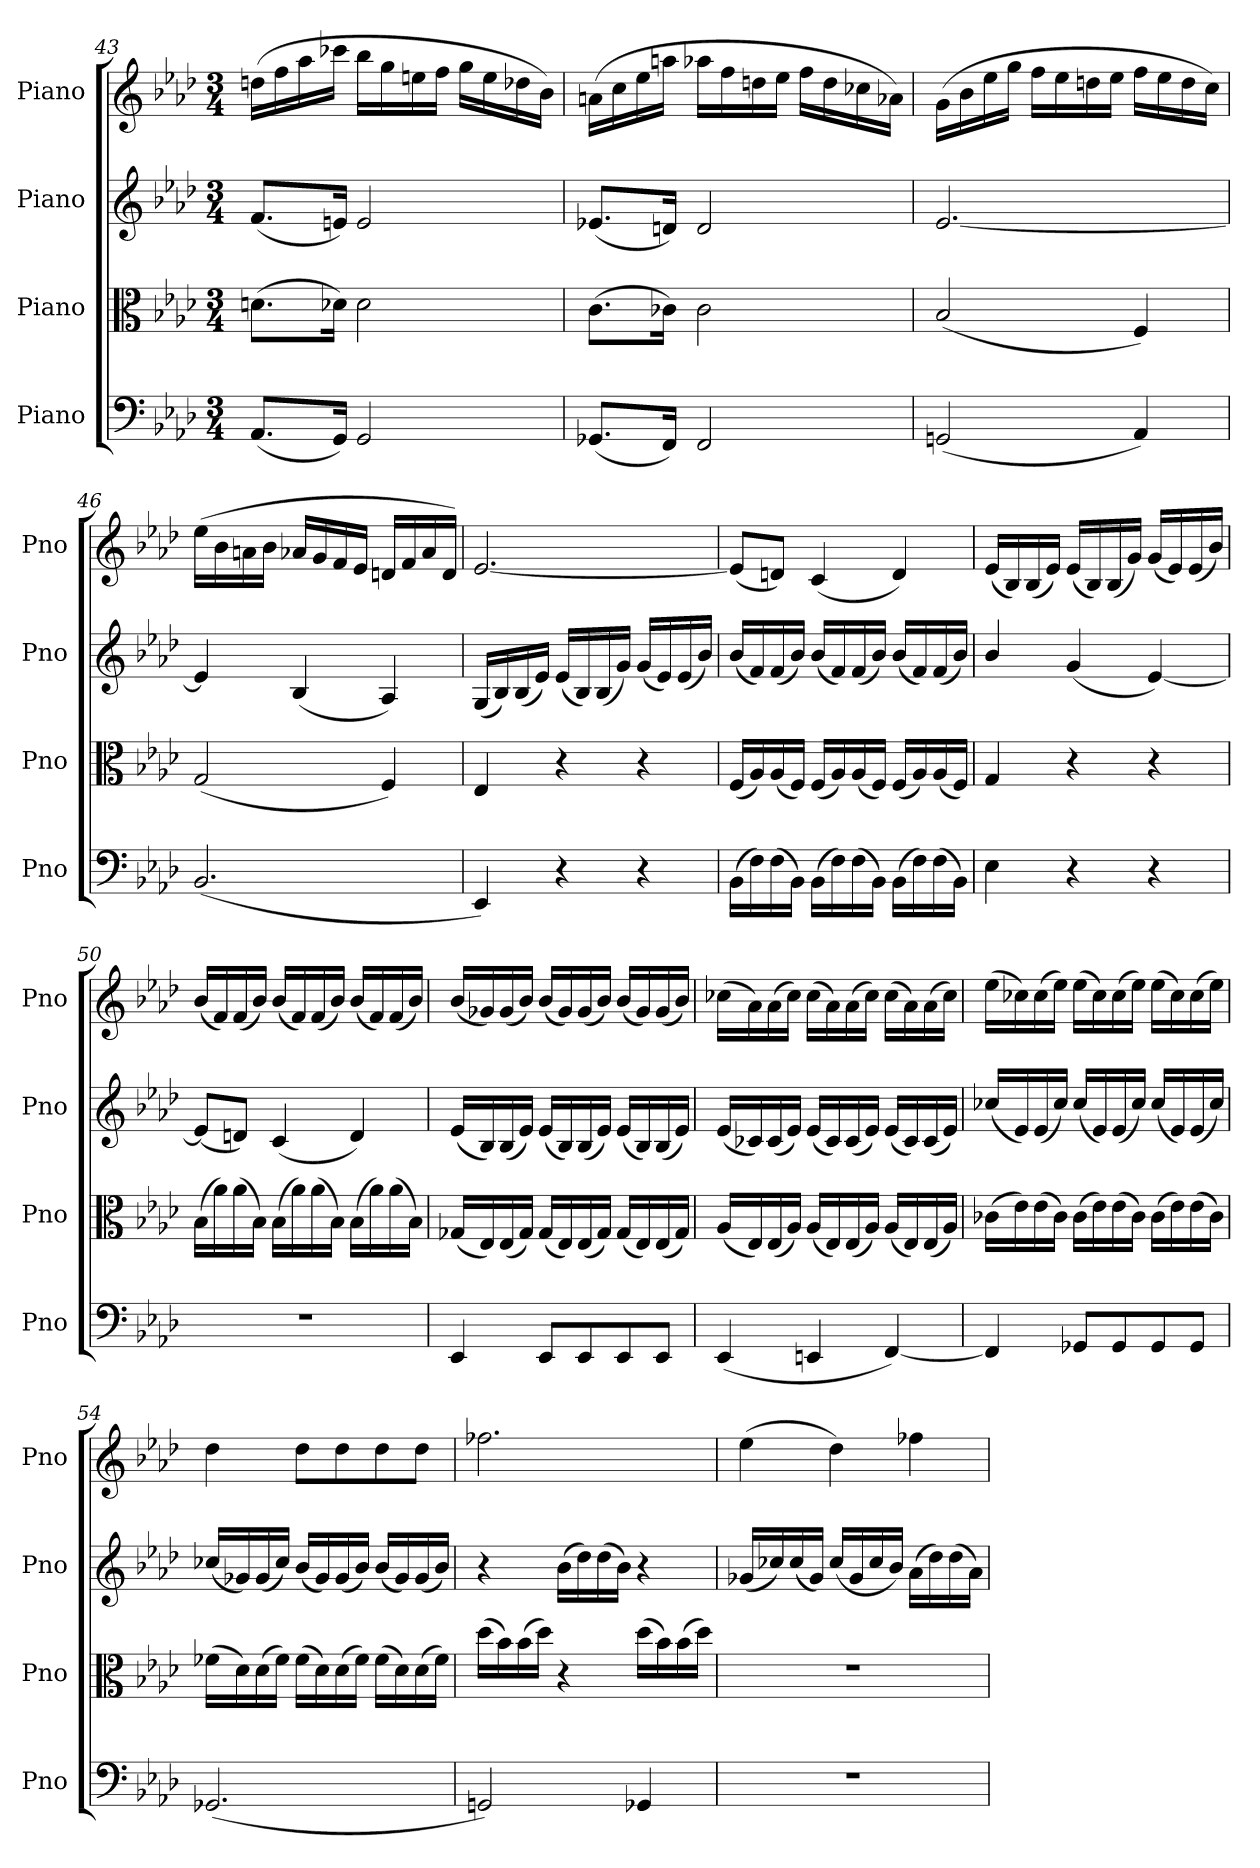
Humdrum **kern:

**kern	**kern	**kern	**kern
*part4	*part3	*part2	*part1
*staff4	*staff3	*staff2	*staff1
*I"Piano	*I"Piano	*I"Piano	*I"Piano
*I'Pno	*I'Pno	*I'Pno	*I'Pno
*clefF4	*clefC3	*clefG2	*clefG2
*k[b-e-a-d-]	*k[b-e-a-d-]	*k[b-e-a-d-]	*k[b-e-a-d-]
*M3/4	*M3/4	*M3/4	*M3/4
=43	=43	=43	=43
(8.AA-/L	(>8.dn\L	(8.f/L	(>16ddn\LL
.	.	.	16ff\
.	.	.	16aa-\
16GG/Jk)	16d-X\Jk)	16en/Jk)	16ccc-X\JJ
2GG/	2d-\	2e/	16bb-\LL
.	.	.	16gg\
.	.	.	16een\
.	.	.	16ff\JJ
.	.	.	16gg\LL
.	.	.	16ee\
.	.	.	16dd-X\
.	.	.	16b-\JJ)
!!LO:LB:g=z
=44	=44	=44	=44
(8.GG-X/L	(>8.c\L	(8.e-X/L	(>16an\LL
.	.	.	16cc\
.	.	.	16ee-\
16FF/Jk)	16c-X\Jk)	16dn/Jk)	16aan\JJ
2FF/	2c-\	2d/	16aa-X\LL
.	.	.	16ff\
.	.	.	16ddn\
.	.	.	16ee-\JJ
.	.	.	16ff\LL
.	.	.	16dd\
.	.	.	16cc-X\
.	.	.	16a-X\JJ)
!!LO:LB:g=z
=45	=45	=45	=45
(2GGn/	(2B-/	[2.e-/	(>16g\LL
.	.	.	16b-\
.	.	.	16ee-\
.	.	.	16gg\JJ
.	.	.	16ff\LL
.	.	.	16ee-\
.	.	.	16ddn\
.	.	.	16ee-\JJ
4AA-/)	4F/)	.	16ff\LL
.	.	.	16ee-\
.	.	.	16dd\
.	.	.	16cc\JJ)
=46	=46	=46	=46
(2.BB-/	(2G/	4e-/]	(>16ee-\LL
.	.	.	16b-\
.	.	.	16an\
.	.	.	16b-\JJ
.	.	(4B-/	16a-X/LL
.	.	.	16g/
.	.	.	16f/
.	.	.	16e-/JJ
.	4F/)	4A-/)	16dn/LL
.	.	.	16f/
.	.	.	16a-/
.	.	.	16d/JJ)
=47	=47	=47	=47
4EE-/)	4E-/	(16G/LL	[2.e-/
.	.	16B-/)	.
.	.	(16B-/	.
.	.	16e-/JJ)	.
4r	4r	(16e-/LL	.
.	.	16B-/)	.
.	.	(16B-/	.
.	.	16g/JJ)	.
4r	4r	(16g/LL	.
.	.	16e-/)	.
.	.	(16e-/	.
.	.	16b-/JJ)	.
=48	=48	=48	=48
(>16BB-\LL	(16F/LL	(16b-/LL	(8e-/L]
16F\)	16A-/)	16f/)	.
(>16F\	(16A-/	(16f/	8dn/J)
16BB-\JJ)	16F/JJ)	16b-/JJ)	.
(>16BB-\LL	(16F/LL	(16b-/LL	(4c/
16F\)	16A-/)	16f/)	.
(>16F\	(16A-/	(16f/	.
16BB-\JJ)	16F/JJ)	16b-/JJ)	.
(>16BB-\LL	(16F/LL	(16b-/LL	4d/)
16F\)	16A-/)	16f/)	.
(>16F\	(16A-/	(16f/	.
16BB-\JJ)	16F/JJ)	16b-/JJ)	.
=49	=49	=49	=49
4E-\	4G/	4b-/	(16e-/LL
.	.	.	16B-/)
.	.	.	(16B-/
.	.	.	16e-/JJ)
4r	4r	(4g/	(16e-/LL
.	.	.	16B-/)
.	.	.	(16B-/
.	.	.	16g/JJ)
4r	4r	[4e-/)	(16g/LL
.	.	.	16e-/)
.	.	.	(16e-/
.	.	.	16b-/JJ)
!!LO:LB:g=z
=50	=50	=50	=50
2.r	(>16B-\LL	(8e-/L]	(16b-/LL
.	16a-\)	.	16f/)
.	(>16a-\	8dn/J)	(16f/
.	16B-\JJ)	.	16b-/JJ)
.	(>16B-\LL	(4c/	(16b-/LL
.	16a-\)	.	16f/)
.	(>16a-\	.	(16f/
.	16B-\JJ)	.	16b-/JJ)
.	(>16B-\LL	4d/)	(16b-/LL
.	16a-\)	.	16f/)
.	(>16a-\	.	(16f/
.	16B-\JJ)	.	16b-/JJ)
!!LO:PB:g=z
=51	=51	=51	=51
4EE-/	(16G-X/LL	(16e-/LL	(16b-/LL
.	16E-/)	16B-/)	16g-X/)
.	(16E-/	(16B-/	(16g-/
.	16G-/JJ)	16e-/JJ)	16b-/JJ)
8EE-/L	(16G-/LL	(16e-/LL	(16b-/LL
.	16E-/)	16B-/)	16g-/)
8EE-/	(16E-/	(16B-/	(16g-/
.	16G-/JJ)	16e-/JJ)	16b-/JJ)
8EE-/	(16G-/LL	(16e-/LL	(16b-/LL
.	16E-/)	16B-/)	16g-/)
8EE-/J	(16E-/	(16B-/	(16g-/
.	16G-/JJ)	16e-/JJ)	16b-/JJ)
=52	=52	=52	=52
(4EE-/	(16A-/LL	(16e-/LL	(>16cc-X\LL
.	16E-/)	16c-X/)	16a-\)
.	(16E-/	(16c-/	(>16a-\
.	16A-/JJ)	16e-/JJ)	16cc-\JJ)
4EEn/	(16A-/LL	(16e-/LL	(>16cc-\LL
.	16E-/)	16c-/)	16a-\)
.	(16E-/	(16c-/	(>16a-\
.	16A-/JJ)	16e-/JJ)	16cc-\JJ)
[4FF/)	(16A-/LL	(16e-/LL	(>16cc-\LL
.	16E-/)	16c-/)	16a-\)
.	(16E-/	(16c-/	(>16a-\
.	16A-/JJ)	16e-/JJ)	16cc-\JJ)
=53	=53	=53	=53
4FF/]	(>16c-X\LL	(16cc-X/LL	(>16ee-\LL
.	16e-\)	16e-/)	16cc-X\)
.	(>16e-\	(16e-/	(>16cc-\
.	16c-\JJ)	16cc-/JJ)	16ee-\JJ)
8GG-X/L	(>16c-\LL	(16cc-/LL	(>16ee-\LL
.	16e-\)	16e-/)	16cc-\)
8GG-/	(>16e-\	(16e-/	(>16cc-\
.	16c-\JJ)	16cc-/JJ)	16ee-\JJ)
8GG-/	(>16c-\LL	(16cc-/LL	(>16ee-\LL
.	16e-\)	16e-/)	16cc-\)
8GG-/J	(>16e-\	(16e-/	(>16cc-\
.	16c-\JJ)	16cc-/JJ)	16ee-\JJ)
=54	=54	=54	=54
(2.GG-X/	(>16f-X\LL	(16cc-X/LL	4dd-\
.	16d-\)	16g-X/)	.
.	(>16d-\	(16g-/	.
.	16f-\JJ)	16cc-/JJ)	.
.	(>16f-\LL	(16b-/LL	8dd-\L
.	16d-\)	16g-/)	.
.	(>16d-\	(16g-/	8dd-\
.	16f-\JJ)	16b-/JJ)	.
.	(>16f-\LL	(16b-/LL	8dd-\
.	16d-\)	16g-/)	.
.	(>16d-\	(16g-/	8dd-\J
.	16f-\JJ)	16b-/JJ)	.
=55	=55	=55	=55
2GGn/)	(>16dd-\LL	4r	2.ff-X\
.	16b-\)	.	.
.	(>16b-\	.	.
.	16dd-\JJ)	.	.
.	4r	(>16b-\LL	.
.	.	16dd-\)	.
.	.	(>16dd-\	.
.	.	16b-\JJ)	.
4GG-X/	(>16dd-\LL	4r	.
.	16b-\)	.	.
.	(>16b-\	.	.
.	16dd-\JJ)	.	.
!!LO:LB:g=z
=56	=56	=56	=56
2.r	2.r	(16g-X/LL	(>4ee-\
.	.	16cc-X/)	.
.	.	(16cc-/	.
.	.	16g-/JJ)	.
.	.	(16cc-/LL	4dd-\)
.	.	16g-/	.
.	.	16cc-/	.
.	.	16b-/JJ)	.
.	.	(>16a-\LL	4ff-X\
.	.	16dd-\)	.
.	.	(>16dd-\	.
.	.	16a-\JJ)	.
=	=	=	=
*-	*-	*-	*-
